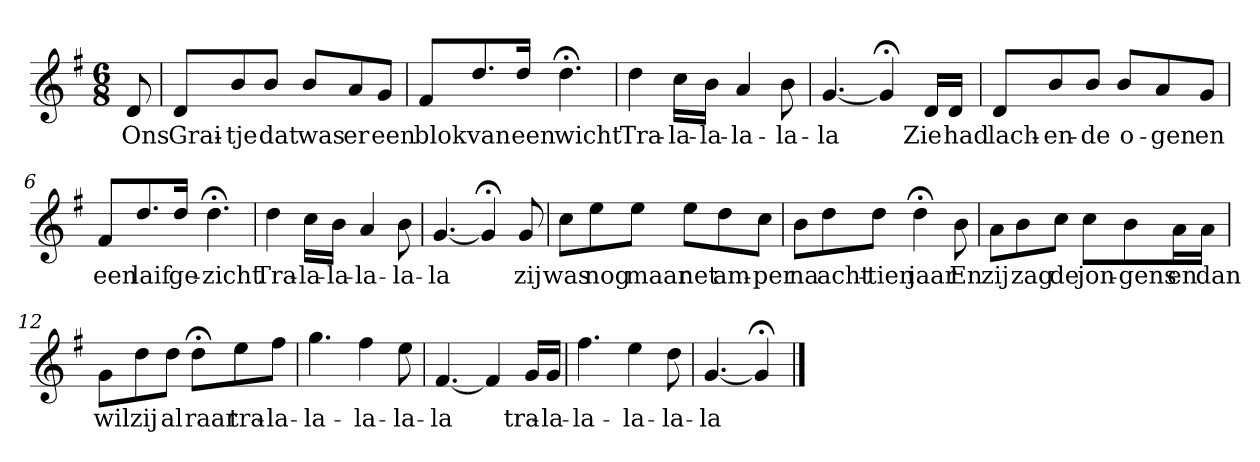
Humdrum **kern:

**kern	**text
*part1	*part1
*staff1	*staff1
*k[f#]	*
*G:	*
*M6/8	*
*MM120	*
=	=
8d	Ons
=1	=1
8dL	Grai-
8b	-tje
8bJ	dat
8bL	was
8a	er
8gJ	een
=2	=2
8f#L	blok
8.dd	van
16ddJk	een
4.dd;<	wicht
=3	=3
4dd	Tra-
16ccLL	-la-
16bJJ	-la-
4a	-la-
8b	-la-
=4	=4
[4.g	-la
4g;<]	.
16dLL	Zie
16dJJ	had
=5	=5
8dL	lach-
8b	-en-
8bJ	-de
8bL	o-
8a	-gen
8gJ	en
=6	=6
8f#L	een
8.dd	laif
16ddJk	ge-
4.dd;<	-zicht
=7	=7
4dd	Tra-
16ccLL	-la-
16bJJ	-la-
4a	-la-
8b	-la-
=8	=8
[4.g	-la
4g;<]	.
8g	zij
=9	=9
8ccL	was
8ee	nog
8eeJ	maar
8eeL	net
8dd	am-
8ccJ	-per
=10	=10
8bL	na
8dd	acht-
8ddJ	-tien
4dd;<	jaar
8b	En
=11	=11
8aL	zij
8b	zag
8ccJ	de
8ccL	jon-
8b	-gens
16aL	en
16aJJ	dan
=12	=12
8gL	wil
8dd	zij
8ddJ	al
8dd;<L	raar
8ee	tra-
8ff#J	-la-
=13	=13
4.gg	-la-
4ff#	-la-
8ee	-la-
=14	=14
[4.f#	-la
4f#]	.
16gLL	tra-
16gJJ	-la-
=15	=15
4.ff#	-la-
4ee	-la-
8dd	-la-
=16	=16
[4.g	-la
4g;<]	.
==	==
*-	*-
